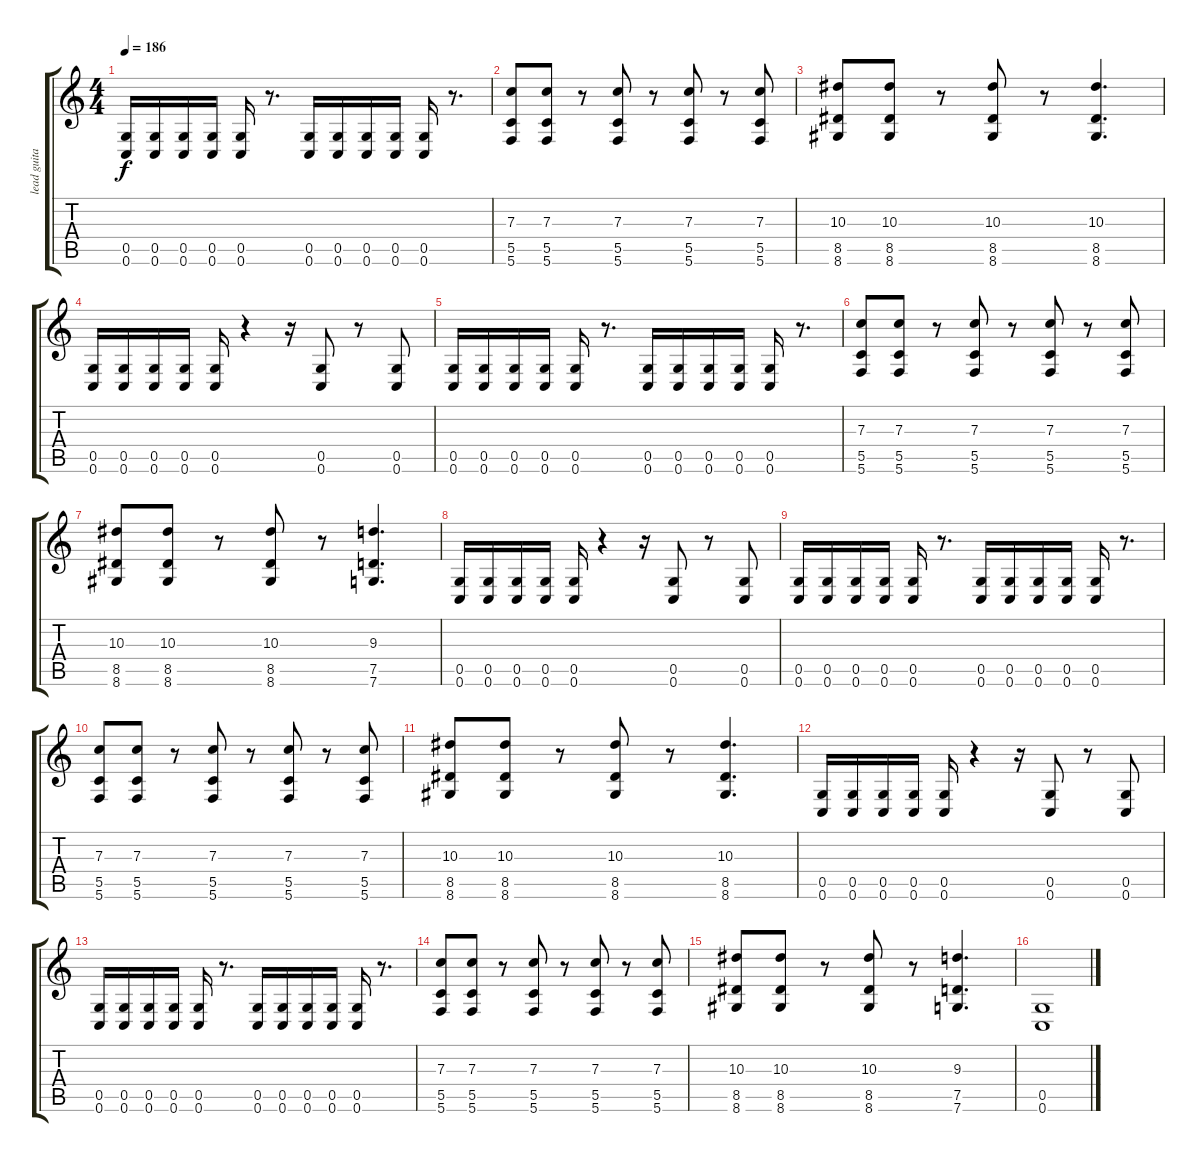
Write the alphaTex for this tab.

\track ("lead guitar" "lead guita") {instrument distortionguitar}
\staff {score tabs}
\tuning (D4 A3 F3 C3 G2 C2) {hide}
\ts (4 4)
\tempo 186
\clef g2
\ks c
(0.5 0.6).16{dy f} (0.5 0.6).16 (0.5 0.6).16 (0.5 0.6).16 (0.5 0.6).16 r.8{d} (0.5 0.6).16 (0.5 0.6).16 (0.5 0.6).16 (0.5 0.6).16 (0.5 0.6).16 r.8{d} |
(7.3 5.5 5.6).8 (7.3 5.5 5.6).8 r.8 (7.3 5.5 5.6).8 r.8 (7.3 5.5 5.6).8 r.8 (7.3 5.5 5.6).8 |
(10.3 8.5 8.6).8 (10.3 8.5 8.6).8 r.8 (10.3 8.5 8.6).8 r.8 (10.3 8.5 8.6).4{d} |
(0.5 0.6).16 (0.5 0.6).16 (0.5 0.6).16 (0.5 0.6).16 (0.5 0.6).16 r.4 r.16 (0.5 0.6).8 r.8 (0.5 0.6).8 |
(0.5 0.6).16 (0.5 0.6).16 (0.5 0.6).16 (0.5 0.6).16 (0.5 0.6).16 r.8{d} (0.5 0.6).16 (0.5 0.6).16 (0.5 0.6).16 (0.5 0.6).16 (0.5 0.6).16 r.8{d} |
(7.3 5.5 5.6).8 (7.3 5.5 5.6).8 r.8 (7.3 5.5 5.6).8 r.8 (7.3 5.5 5.6).8 r.8 (7.3 5.5 5.6).8 |
(10.3 8.5 8.6).8 (10.3 8.5 8.6).8 r.8 (10.3 8.5 8.6).8 r.8 (9.3 7.5 7.6).4{d} |
(0.5 0.6).16 (0.5 0.6).16 (0.5 0.6).16 (0.5 0.6).16 (0.5 0.6).16 r.4 r.16 (0.5 0.6).8 r.8 (0.5 0.6).8 |
(0.5 0.6).16 (0.5 0.6).16 (0.5 0.6).16 (0.5 0.6).16 (0.5 0.6).16 r.8{d} (0.5 0.6).16 (0.5 0.6).16 (0.5 0.6).16 (0.5 0.6).16 (0.5 0.6).16 r.8{d} |
(7.3 5.5 5.6).8 (7.3 5.5 5.6).8 r.8 (7.3 5.5 5.6).8 r.8 (7.3 5.5 5.6).8 r.8 (7.3 5.5 5.6).8 |
(10.3 8.5 8.6).8 (10.3 8.5 8.6).8 r.8 (10.3 8.5 8.6).8 r.8 (10.3 8.5 8.6).4{d} |
(0.5 0.6).16 (0.5 0.6).16 (0.5 0.6).16 (0.5 0.6).16 (0.5 0.6).16 r.4 r.16 (0.5 0.6).8 r.8 (0.5 0.6).8 |
(0.5 0.6).16 (0.5 0.6).16 (0.5 0.6).16 (0.5 0.6).16 (0.5 0.6).16 r.8{d} (0.5 0.6).16 (0.5 0.6).16 (0.5 0.6).16 (0.5 0.6).16 (0.5 0.6).16 r.8{d} |
(7.3 5.5 5.6).8 (7.3 5.5 5.6).8 r.8 (7.3 5.5 5.6).8 r.8 (7.3 5.5 5.6).8 r.8 (7.3 5.5 5.6).8 |
(10.3 8.5 8.6).8 (10.3 8.5 8.6).8 r.8 (10.3 8.5 8.6).8 r.8 (9.3 7.5 7.6).4{d} |
(0.5 0.6).1
